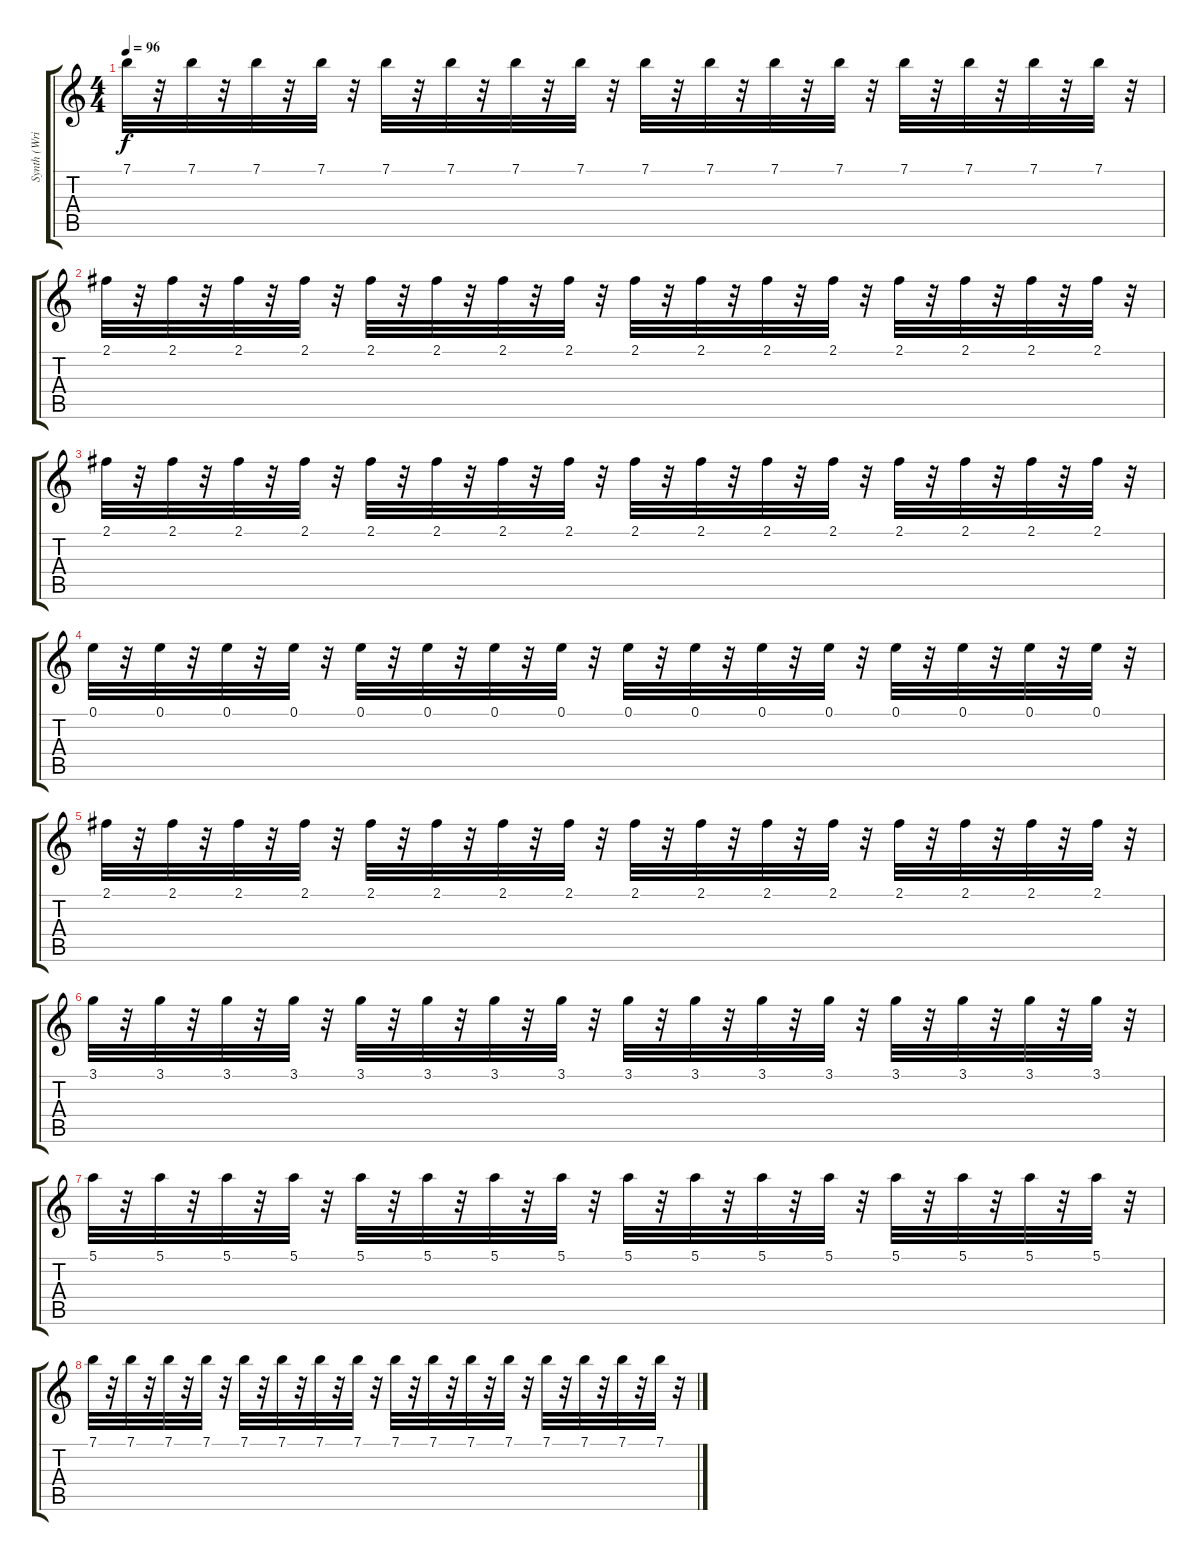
\track ("Synth (Wright)" "Synth (Wri") {instrument slapbass1}
\staff {score tabs}
\tuning (E4 B3 G3 D3 A2 E2) {hide}
\ts (4 4)
\tempo 96
\clef g2
\ks c
7.1.32{dy f} r.32 7.1.32 r.32 7.1.32 r.32 7.1.32 r.32 7.1.32 r.32 7.1.32 r.32 7.1.32 r.32 7.1.32 r.32 7.1.32 r.32 7.1.32 r.32 7.1.32 r.32 7.1.32 r.32 7.1.32 r.32 7.1.32 r.32 7.1.32 r.32 7.1.32 r.32 |
2.1.32 r.32 2.1.32 r.32 2.1.32 r.32 2.1.32 r.32 2.1.32 r.32 2.1.32 r.32 2.1.32 r.32 2.1.32 r.32 2.1.32 r.32 2.1.32 r.32 2.1.32 r.32 2.1.32 r.32 2.1.32 r.32 2.1.32 r.32 2.1.32 r.32 2.1.32 r.32 |
2.1.32 r.32 2.1.32 r.32 2.1.32 r.32 2.1.32 r.32 2.1.32 r.32 2.1.32 r.32 2.1.32 r.32 2.1.32 r.32 2.1.32 r.32 2.1.32 r.32 2.1.32 r.32 2.1.32 r.32 2.1.32 r.32 2.1.32 r.32 2.1.32 r.32 2.1.32 r.32 |
0.1.32 r.32 0.1.32 r.32 0.1.32 r.32 0.1.32 r.32 0.1.32 r.32 0.1.32 r.32 0.1.32 r.32 0.1.32 r.32 0.1.32 r.32 0.1.32 r.32 0.1.32 r.32 0.1.32 r.32 0.1.32 r.32 0.1.32 r.32 0.1.32 r.32 0.1.32 r.32 |
2.1.32 r.32 2.1.32 r.32 2.1.32 r.32 2.1.32 r.32 2.1.32 r.32 2.1.32 r.32 2.1.32 r.32 2.1.32 r.32 2.1.32 r.32 2.1.32 r.32 2.1.32 r.32 2.1.32 r.32 2.1.32 r.32 2.1.32 r.32 2.1.32 r.32 2.1.32 r.32 |
3.1.32 r.32 3.1.32 r.32 3.1.32 r.32 3.1.32 r.32 3.1.32 r.32 3.1.32 r.32 3.1.32 r.32 3.1.32 r.32 3.1.32 r.32 3.1.32 r.32 3.1.32 r.32 3.1.32 r.32 3.1.32 r.32 3.1.32 r.32 3.1.32 r.32 3.1.32 r.32 |
5.1.32 r.32 5.1.32 r.32 5.1.32 r.32 5.1.32 r.32 5.1.32 r.32 5.1.32 r.32 5.1.32 r.32 5.1.32 r.32 5.1.32 r.32 5.1.32 r.32 5.1.32 r.32 5.1.32 r.32 5.1.32 r.32 5.1.32 r.32 5.1.32 r.32 5.1.32 r.32 |
7.1.32 r.32 7.1.32 r.32 7.1.32 r.32 7.1.32 r.32 7.1.32 r.32 7.1.32 r.32 7.1.32 r.32 7.1.32 r.32 7.1.32 r.32 7.1.32 r.32 7.1.32 r.32 7.1.32 r.32 7.1.32 r.32 7.1.32 r.32 7.1.32 r.32 7.1.32 r.32
